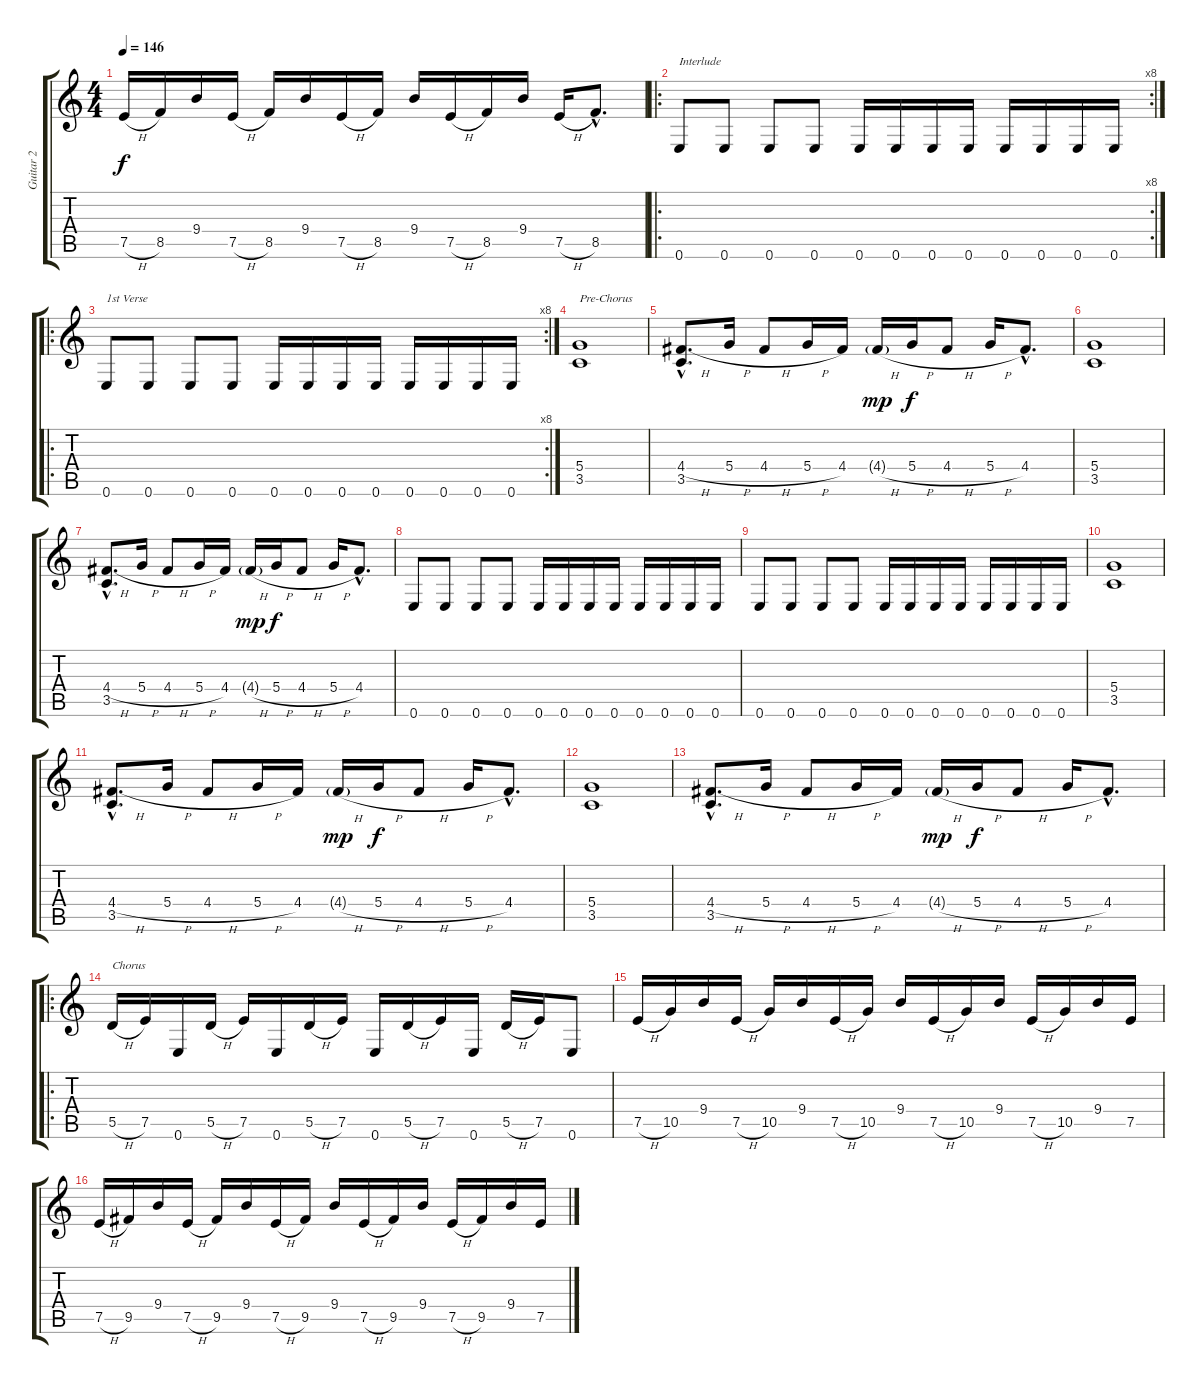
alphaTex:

\track ("Guitar 2" "Guitar 2") {instrument distortionguitar}
\staff {score tabs}
\tuning (E4 B3 G3 D3 A2 E2) {hide}
\ts (4 4)
\tempo 146
\clef g2
\ks c
7.5{h}.16{dy f} 8.5.16 9.4.16 7.5{h}.16 8.5.16 9.4.16 7.5{h}.16 8.5.16 9.4.16 7.5{h}.16 8.5.16 9.4.16 7.5{h}.16 8.5{hac}.8{d} |
\ro
\rc 8
0.6.8{txt "Interlude"} 0.6.8 0.6.8 0.6.8 0.6.16 0.6.16 0.6.16 0.6.16 0.6.16 0.6.16 0.6.16 0.6.16 |
\ro
\rc 8
0.6.8{txt "1st Verse"} 0.6.8 0.6.8 0.6.8 0.6.16 0.6.16 0.6.16 0.6.16 0.6.16 0.6.16 0.6.16 0.6.16 |
(5.4 3.5).1{txt "Pre-Chorus"} |
(4.4{h hac} 3.5{hac}).8{d} 5.4{h}.16 4.4{h}.8 5.4{h}.16 4.4.16 4.4{h g}.16{dy mp} 5.4{h}.16{dy f} 4.4{h}.8 5.4{h}.16 4.4{hac}.8{d} |
(5.4 3.5).1 |
(4.4{h hac} 3.5{hac}).8{d} 5.4{h}.16 4.4{h}.8 5.4{h}.16 4.4.16 4.4{h g}.16{dy mp} 5.4{h}.16{dy f} 4.4{h}.8 5.4{h}.16 4.4{hac}.8{d} |
0.6.8 0.6.8 0.6.8 0.6.8 0.6.16 0.6.16 0.6.16 0.6.16 0.6.16 0.6.16 0.6.16 0.6.16 |
0.6.8 0.6.8 0.6.8 0.6.8 0.6.16 0.6.16 0.6.16 0.6.16 0.6.16 0.6.16 0.6.16 0.6.16 |
(5.4 3.5).1 |
(4.4{h hac} 3.5{hac}).8{d} 5.4{h}.16 4.4{h}.8 5.4{h}.16 4.4.16 4.4{h g}.16{dy mp} 5.4{h}.16{dy f} 4.4{h}.8 5.4{h}.16 4.4{hac}.8{d} |
(5.4 3.5).1 |
(4.4{h hac} 3.5{hac}).8{d} 5.4{h}.16 4.4{h}.8 5.4{h}.16 4.4.16 4.4{h g}.16{dy mp} 5.4{h}.16{dy f} 4.4{h}.8 5.4{h}.16 4.4{hac}.8{d} |
\ro
5.5{h}.16{txt "Chorus"} 7.5.16 0.6.16 5.5{h}.16 7.5.16 0.6.16 5.5{h}.16 7.5.16 0.6.16 5.5{h}.16 7.5.16 0.6.16 5.5{h}.16 7.5.16 0.6.8 |
7.5{h}.16 10.5.16 9.4.16 7.5{h}.16 10.5.16 9.4.16 7.5{h}.16 10.5.16 9.4.16 7.5{h}.16 10.5.16 9.4.16 7.5{h}.16 10.5.16 9.4.16 7.5.16 |
7.5{h}.16 9.5.16 9.4.16 7.5{h}.16 9.5.16 9.4.16 7.5{h}.16 9.5.16 9.4.16 7.5{h}.16 9.5.16 9.4.16 7.5{h}.16 9.5.16 9.4.16 7.5.16
